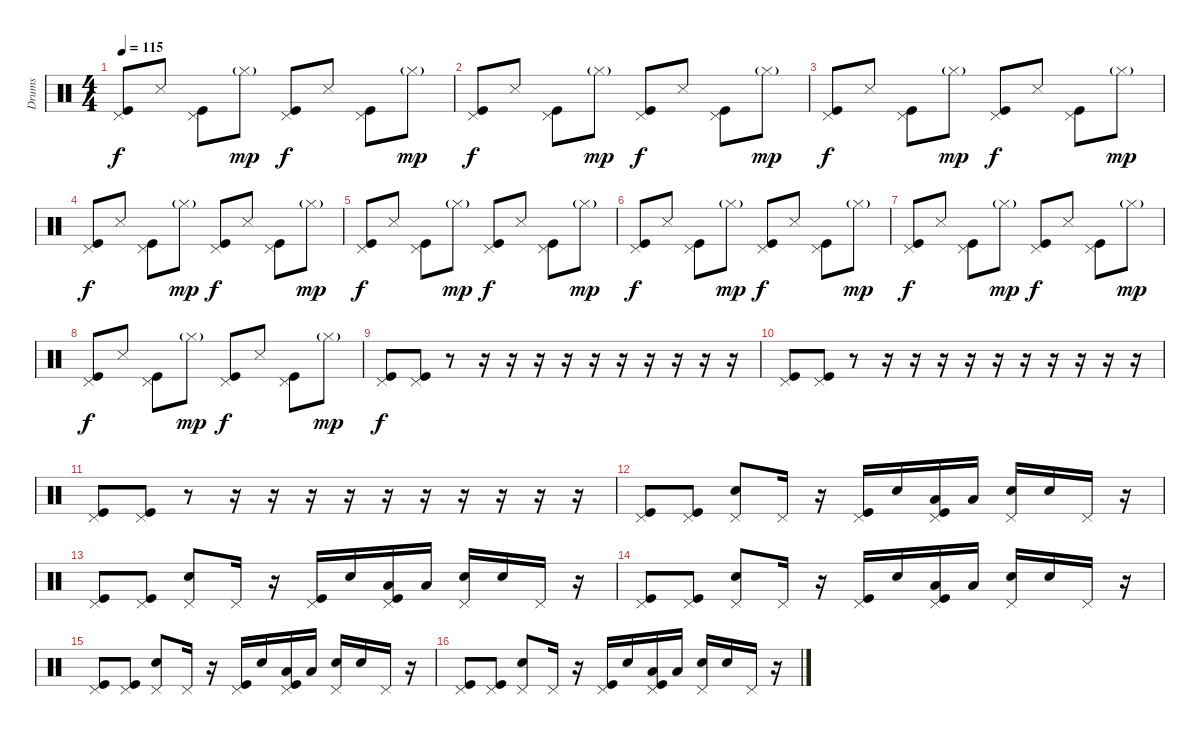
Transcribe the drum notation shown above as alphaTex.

\track ("Drums" "Drums") {instrument percussion}
\staff {score}
\articulation defaults
\ts (4 4)
\tempo 115
\clef neutral
\ks c
("Pedal Hi-Hat (hit)" "Kick (hit)").8{dy f volume 13} "Snare (side stick) 3".8 ("Pedal Hi-Hat (hit)" "Kick (hit)").8 "Hi-Hat (closed)"{g}.8{dy mp volume 9} ("Pedal Hi-Hat (hit)" "Kick (hit)").8{dy f volume 13} "Snare (side stick) 3".8 ("Pedal Hi-Hat (hit)" "Kick (hit)").8 "Hi-Hat (closed)"{g}.8{dy mp volume 9} |
("Pedal Hi-Hat (hit)" "Kick (hit)").8{dy f volume 13} "Snare (side stick) 3".8 ("Pedal Hi-Hat (hit)" "Kick (hit)").8 "Hi-Hat (closed)"{g}.8{dy mp volume 9} ("Pedal Hi-Hat (hit)" "Kick (hit)").8{dy f volume 13} "Snare (side stick) 3".8 ("Pedal Hi-Hat (hit)" "Kick (hit)").8 "Hi-Hat (closed)"{g}.8{dy mp volume 9} |
("Pedal Hi-Hat (hit)" "Kick (hit)").8{dy f volume 13} "Snare (side stick) 3".8 ("Pedal Hi-Hat (hit)" "Kick (hit)").8 "Hi-Hat (closed)"{g}.8{dy mp volume 9} ("Pedal Hi-Hat (hit)" "Kick (hit)").8{dy f volume 13} "Snare (side stick) 3".8 ("Pedal Hi-Hat (hit)" "Kick (hit)").8 "Hi-Hat (closed)"{g}.8{dy mp volume 9} |
("Pedal Hi-Hat (hit)" "Kick (hit)").8{dy f volume 13} "Snare (side stick) 3".8 ("Pedal Hi-Hat (hit)" "Kick (hit)").8 "Hi-Hat (closed)"{g}.8{dy mp volume 9} ("Pedal Hi-Hat (hit)" "Kick (hit)").8{dy f volume 13} "Snare (side stick) 3".8 ("Pedal Hi-Hat (hit)" "Kick (hit)").8 "Hi-Hat (closed)"{g}.8{dy mp volume 9} |
("Pedal Hi-Hat (hit)" "Kick (hit)").8{dy f volume 13} "Snare (side stick) 3".8 ("Pedal Hi-Hat (hit)" "Kick (hit)").8 "Hi-Hat (closed)"{g}.8{dy mp volume 9} ("Pedal Hi-Hat (hit)" "Kick (hit)").8{dy f volume 13} "Snare (side stick) 3".8 ("Pedal Hi-Hat (hit)" "Kick (hit)").8 "Hi-Hat (closed)"{g}.8{dy mp volume 9} |
("Pedal Hi-Hat (hit)" "Kick (hit)").8{dy f volume 13} "Snare (side stick) 3".8 ("Pedal Hi-Hat (hit)" "Kick (hit)").8 "Hi-Hat (closed)"{g}.8{dy mp volume 9} ("Pedal Hi-Hat (hit)" "Kick (hit)").8{dy f volume 13} "Snare (side stick) 3".8 ("Pedal Hi-Hat (hit)" "Kick (hit)").8 "Hi-Hat (closed)"{g}.8{dy mp volume 9} |
("Pedal Hi-Hat (hit)" "Kick (hit)").8{dy f volume 13} "Snare (side stick) 3".8 ("Pedal Hi-Hat (hit)" "Kick (hit)").8 "Hi-Hat (closed)"{g}.8{dy mp volume 9} ("Pedal Hi-Hat (hit)" "Kick (hit)").8{dy f volume 13} "Snare (side stick) 3".8 ("Pedal Hi-Hat (hit)" "Kick (hit)").8 "Hi-Hat (closed)"{g}.8{dy mp volume 9} |
("Pedal Hi-Hat (hit)" "Kick (hit)").8{dy f volume 13} "Snare (side stick) 3".8 ("Pedal Hi-Hat (hit)" "Kick (hit)").8 "Hi-Hat (closed)"{g}.8{dy mp volume 9} ("Pedal Hi-Hat (hit)" "Kick (hit)").8{dy f volume 13} "Snare (side stick) 3".8 ("Pedal Hi-Hat (hit)" "Kick (hit)").8 "Hi-Hat (closed)"{g}.8{dy mp volume 9} |
("Pedal Hi-Hat (hit)" "Kick (hit)").8{dy f volume 16} ("Pedal Hi-Hat (hit)" "Kick (hit)").8 r.8 r.16 r.16 r.16 r.16 r.16 r.16 r.16 r.16 r.16 r.16 |
("Pedal Hi-Hat (hit)" "Kick (hit)").8{volume 16} ("Pedal Hi-Hat (hit)" "Kick (hit)").8 r.8 r.16 r.16 r.16 r.16 r.16 r.16 r.16 r.16 r.16 r.16 |
("Pedal Hi-Hat (hit)" "Kick (hit)").8{volume 16} ("Pedal Hi-Hat (hit)" "Kick (hit)").8 r.8 r.16 r.16 r.16 r.16 r.16 r.16 r.16 r.16 r.16 r.16 |
("Pedal Hi-Hat (hit)" "Kick (hit)").8{volume 16} ("Pedal Hi-Hat (hit)" "Kick (hit)").8 ("Pedal Hi-Hat (hit)" "Snare (hit) 2").8 "Pedal Hi-Hat (hit)".16 r.16 ("Pedal Hi-Hat (hit)" "Kick (hit)").16 "Snare (hit) 2".16 ("Pedal Hi-Hat (hit)" "Low Tom (hit)" "Kick (hit)").16 "Low Tom (hit)".16 ("Pedal Hi-Hat (hit)" "Snare (hit) 2").16 "Snare (hit) 2".16 "Pedal Hi-Hat (hit)".16 r.16 |
("Pedal Hi-Hat (hit)" "Kick (hit)").8{volume 16} ("Pedal Hi-Hat (hit)" "Kick (hit)").8 ("Pedal Hi-Hat (hit)" "Snare (hit) 2").8 "Pedal Hi-Hat (hit)".16 r.16 ("Pedal Hi-Hat (hit)" "Kick (hit)").16 "Snare (hit) 2".16 ("Pedal Hi-Hat (hit)" "Low Tom (hit)" "Kick (hit)").16 "Low Tom (hit)".16 ("Pedal Hi-Hat (hit)" "Snare (hit) 2").16 "Snare (hit) 2".16 "Pedal Hi-Hat (hit)".16 r.16 |
("Pedal Hi-Hat (hit)" "Kick (hit)").8{volume 16} ("Pedal Hi-Hat (hit)" "Kick (hit)").8 ("Pedal Hi-Hat (hit)" "Snare (hit) 2").8 "Pedal Hi-Hat (hit)".16 r.16 ("Pedal Hi-Hat (hit)" "Kick (hit)").16 "Snare (hit) 2".16 ("Pedal Hi-Hat (hit)" "Low Tom (hit)" "Kick (hit)").16 "Low Tom (hit)".16 ("Pedal Hi-Hat (hit)" "Snare (hit) 2").16 "Snare (hit) 2".16 "Pedal Hi-Hat (hit)".16 r.16 |
("Pedal Hi-Hat (hit)" "Kick (hit)").8{volume 16} ("Pedal Hi-Hat (hit)" "Kick (hit)").8 ("Pedal Hi-Hat (hit)" "Snare (hit) 2").8 "Pedal Hi-Hat (hit)".16 r.16 ("Pedal Hi-Hat (hit)" "Kick (hit)").16 "Snare (hit) 2".16 ("Pedal Hi-Hat (hit)" "Low Tom (hit)" "Kick (hit)").16 "Low Tom (hit)".16 ("Pedal Hi-Hat (hit)" "Snare (hit) 2").16 "Snare (hit) 2".16 "Pedal Hi-Hat (hit)".16 r.16 |
("Pedal Hi-Hat (hit)" "Kick (hit)").8{volume 16} ("Pedal Hi-Hat (hit)" "Kick (hit)").8 ("Pedal Hi-Hat (hit)" "Snare (hit) 2").8 "Pedal Hi-Hat (hit)".16 r.16 ("Pedal Hi-Hat (hit)" "Kick (hit)").16 "Snare (hit) 2".16 ("Pedal Hi-Hat (hit)" "Low Tom (hit)" "Kick (hit)").16 "Low Tom (hit)".16 ("Pedal Hi-Hat (hit)" "Snare (hit) 2").16 "Snare (hit) 2".16 "Pedal Hi-Hat (hit)".16 r.16
